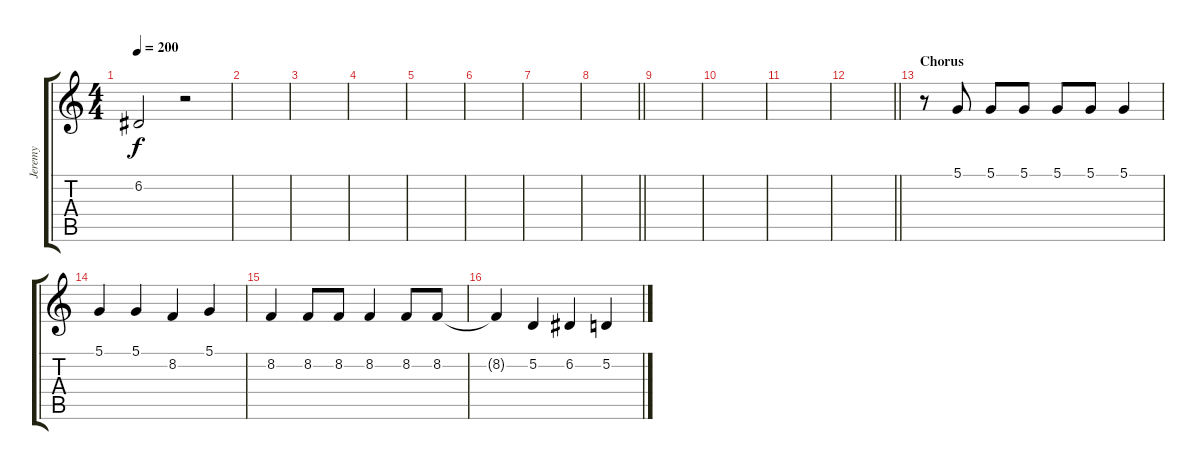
\track ("Jeremy" "Jeremy") {instrument oboe}
\staff {score tabs}
\tuning (D4 A3 F3 C3 G2 C2) {hide}
\ts (4 4)
\tempo 200
\clef g2
\ks c
6.2.2{dy f} r.2 |
|
|
|
|
|
|
\barLineRight lightlight
|
\section ("" "")
|
|
|
\barLineRight lightlight
|
\section ("" "Chorus")
r.8 5.1.8 5.1.8 5.1.8 5.1.8 5.1.8 5.1.4 |
5.1.4 5.1.4 8.2.4 5.1.4 |
8.2.4 8.2.8 8.2.8 8.2.4 8.2.8 8.2.8 |
8.2{t}.4 5.2.4 6.2.4 5.2.4
